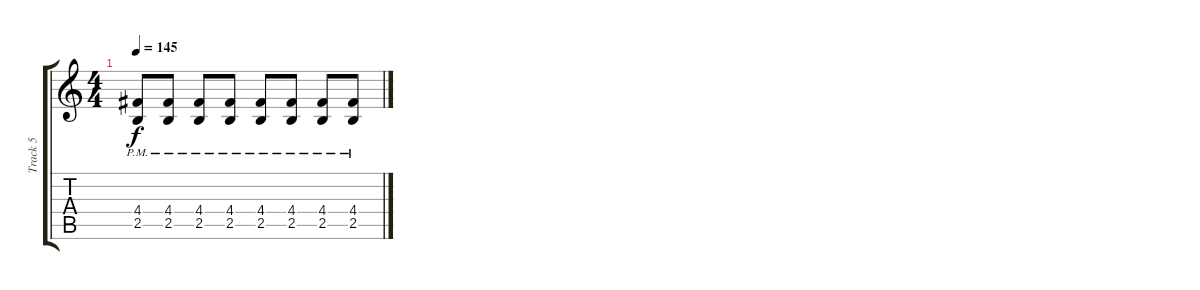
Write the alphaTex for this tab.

\track ("Track 5" "Track 5") {instrument distortionguitar}
\staff {score tabs}
\tuning (E4 B3 G3 D3 A2 E2) {hide}
\ts (4 4)
\tempo 145
\clef g2
\ks c
(4.4{pm} 2.5{pm}).8{dy f} (4.4{pm} 2.5{pm}).8 (4.4{pm} 2.5{pm}).8 (4.4{pm} 2.5{pm}).8 (4.4{pm} 2.5{pm}).8 (4.4{pm} 2.5{pm}).8 (4.4{pm} 2.5{pm}).8 (4.4{pm} 2.5{pm}).8
